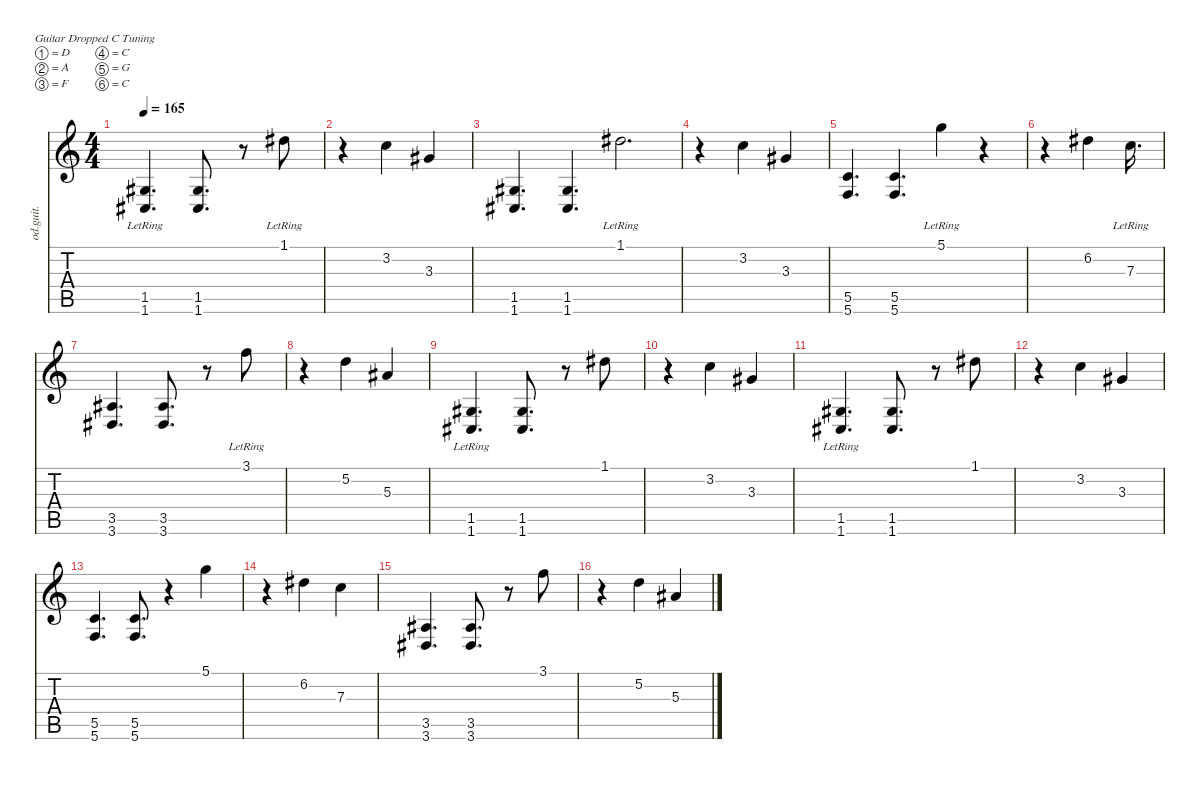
\defaultSystemsLayout 4
\hideDynamics
\bracketExtendMode nobrackets
\track ("Overdriven Guitar" "od.guit.") {instrument distortionguitar}
\staff {score tabs}
\tuning (D4 A3 F3 C3 G2 C2)
\ts (4 4)
\tempo 165
\clef g2
\ks c
(1.6{lr acc #} 1.5{lr acc #}).4{d dy mf} (1.5{acc #} 1.6{acc #}).8{d} r.8 1.1{lr acc #}.8 |
r.4 3.2.4 3.3{acc #}.4 |
(1.6{acc #} 1.5{acc #}).4{d} (1.5{acc #} 1.6{acc #}).4{d} 1.1{lr acc #}.2{d} |
r.4 3.2.4 3.3{acc #}.4 |
(5.6 5.5).4{d} (5.6 5.5).4{d} 5.1{lr}.4 r.4 |
r.4 6.2{acc #}.4 7.3{lr}.16{d} |
(3.6{acc #} 3.5{acc #}).4{d} (3.5{acc #} 3.6{acc #}).8{d} r.8 3.1{lr}.8 |
r.4 5.2.4 5.3{acc #}.4 |
(1.6{lr acc #} 1.5{lr acc #}).4{d} (1.5{acc #} 1.6{acc #}).8{d} r.8 1.1{acc #}.8 |
r.4 3.2.4 3.3{acc #}.4 |
(1.6{lr acc #} 1.5{lr acc #}).4{d} (1.5{acc #} 1.6{acc #}).8{d} r.8 1.1{acc #}.8 |
r.4 3.2.4 3.3{acc #}.4 |
(5.6 5.5).4{d} (5.6 5.5).8{d} r.4 5.1.4 |
r.4 6.2{acc #}.4 7.3.4 |
(3.6{acc #} 3.5{acc #}).4{d} (3.5{acc #} 3.6{acc #}).8{d} r.8 3.1.8 |
r.4 5.2.4 5.3{acc #}.4
